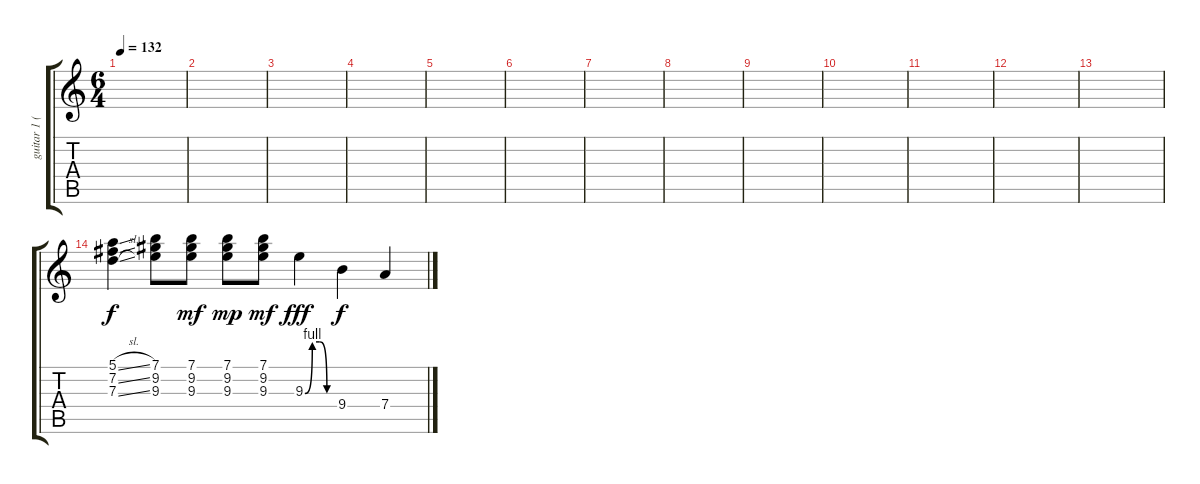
\track ("guitar 1 ( just for the better sound)" "guitar 1 (") {instrument overdrivenguitar}
\staff {score tabs}
\tuning (E4 B3 G3 D3 A2 E2) {hide}
\ts (6 4)
\tempo 132
\clef g2
\ks c
|
|
|
|
|
|
|
|
|
|
|
|
|
(5.1{sl} 7.2{sl} 7.3{sl}).4 (7.1 9.2 9.3).8 (7.1 9.2 9.3).8{dy mf} (7.1 9.2 9.3).8{dy mp} (7.1 9.2 9.3).8{dy mf} 9.3{be (custom 0 0 15 4 30 4 45 0 60 0)}.4{dy fff} 9.4.4{dy f} 7.4.4
